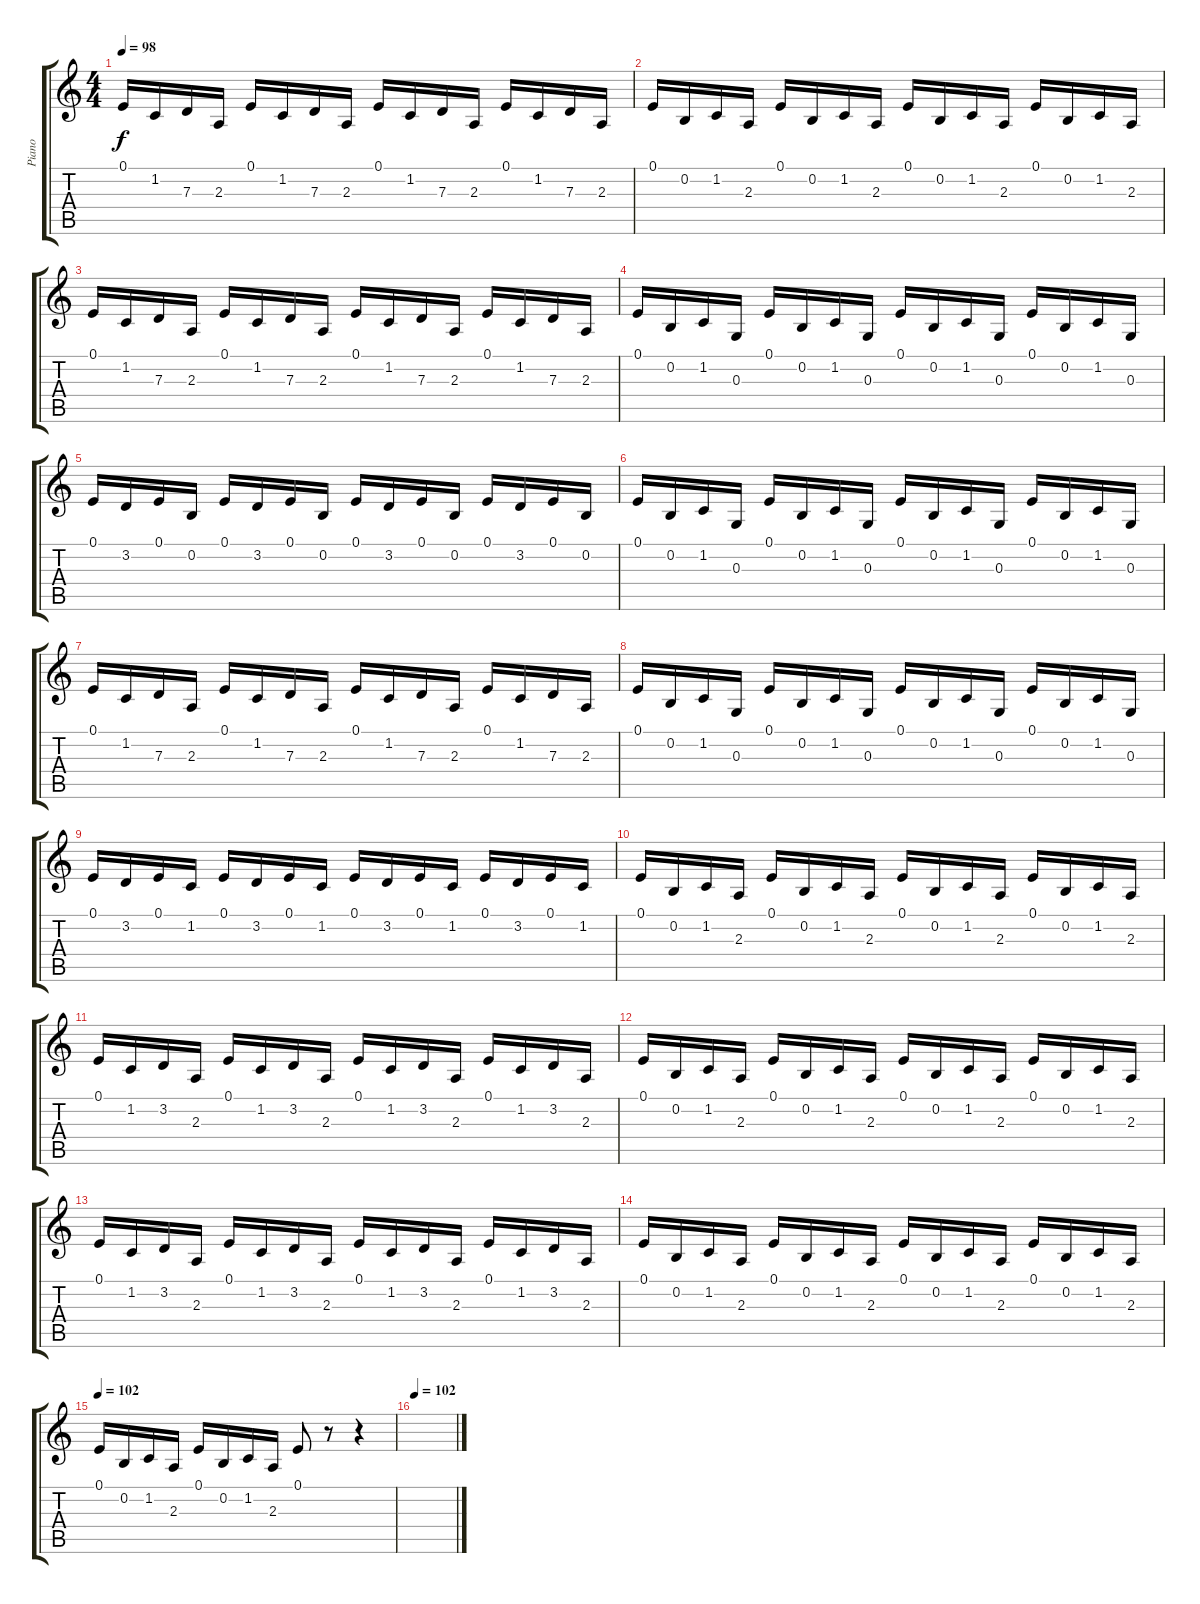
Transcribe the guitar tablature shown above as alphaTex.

\track ("Piano" "Piano") {instrument acousticgrandpiano}
\staff {score tabs}
\tuning (E4 B3 G3 D3 A2 E2) {hide}
\ts (4 4)
\tempo 98
\clef g2
\ks c
0.1.16{dy f} 1.2.16 7.3.16 2.3.16 0.1.16 1.2.16 7.3.16 2.3.16 0.1.16 1.2.16 7.3.16 2.3.16 0.1.16 1.2.16 7.3.16 2.3.16 |
0.1.16 0.2.16 1.2.16 2.3.16 0.1.16 0.2.16 1.2.16 2.3.16 0.1.16 0.2.16 1.2.16 2.3.16 0.1.16 0.2.16 1.2.16 2.3.16 |
0.1.16 1.2.16 7.3.16 2.3.16 0.1.16 1.2.16 7.3.16 2.3.16 0.1.16 1.2.16 7.3.16 2.3.16 0.1.16 1.2.16 7.3.16 2.3.16 |
0.1.16 0.2.16 1.2.16 0.3.16 0.1.16 0.2.16 1.2.16 0.3.16 0.1.16 0.2.16 1.2.16 0.3.16 0.1.16 0.2.16 1.2.16 0.3.16 |
0.1.16 3.2.16 0.1.16 0.2.16 0.1.16 3.2.16 0.1.16 0.2.16 0.1.16 3.2.16 0.1.16 0.2.16 0.1.16 3.2.16 0.1.16 0.2.16 |
0.1.16 0.2.16 1.2.16 0.3.16 0.1.16 0.2.16 1.2.16 0.3.16 0.1.16 0.2.16 1.2.16 0.3.16 0.1.16 0.2.16 1.2.16 0.3.16 |
0.1.16 1.2.16 7.3.16 2.3.16 0.1.16 1.2.16 7.3.16 2.3.16 0.1.16 1.2.16 7.3.16 2.3.16 0.1.16 1.2.16 7.3.16 2.3.16 |
0.1.16 0.2.16 1.2.16 0.3.16 0.1.16 0.2.16 1.2.16 0.3.16 0.1.16 0.2.16 1.2.16 0.3.16 0.1.16 0.2.16 1.2.16 0.3.16 |
0.1.16 3.2.16 0.1.16 1.2.16 0.1.16 3.2.16 0.1.16 1.2.16 0.1.16 3.2.16 0.1.16 1.2.16 0.1.16 3.2.16 0.1.16 1.2.16 |
0.1.16 0.2.16 1.2.16 2.3.16 0.1.16 0.2.16 1.2.16 2.3.16 0.1.16 0.2.16 1.2.16 2.3.16 0.1.16 0.2.16 1.2.16 2.3.16 |
0.1.16 1.2.16 3.2.16 2.3.16 0.1.16 1.2.16 3.2.16 2.3.16 0.1.16 1.2.16 3.2.16 2.3.16 0.1.16 1.2.16 3.2.16 2.3.16 |
0.1.16 0.2.16 1.2.16 2.3.16 0.1.16 0.2.16 1.2.16 2.3.16 0.1.16 0.2.16 1.2.16 2.3.16 0.1.16 0.2.16 1.2.16 2.3.16 |
0.1.16 1.2.16 3.2.16 2.3.16 0.1.16 1.2.16 3.2.16 2.3.16 0.1.16 1.2.16 3.2.16 2.3.16 0.1.16 1.2.16 3.2.16 2.3.16 |
0.1.16 0.2.16 1.2.16 2.3.16 0.1.16 0.2.16 1.2.16 2.3.16 0.1.16 0.2.16 1.2.16 2.3.16 0.1.16 0.2.16 1.2.16 2.3.16 |
\tempo 102
0.1.16 0.2.16 1.2.16 2.3.16 0.1.16 0.2.16 1.2.16 2.3.16 0.1.8 r.8 r.4 |
\tempo 114
\tempo 102
